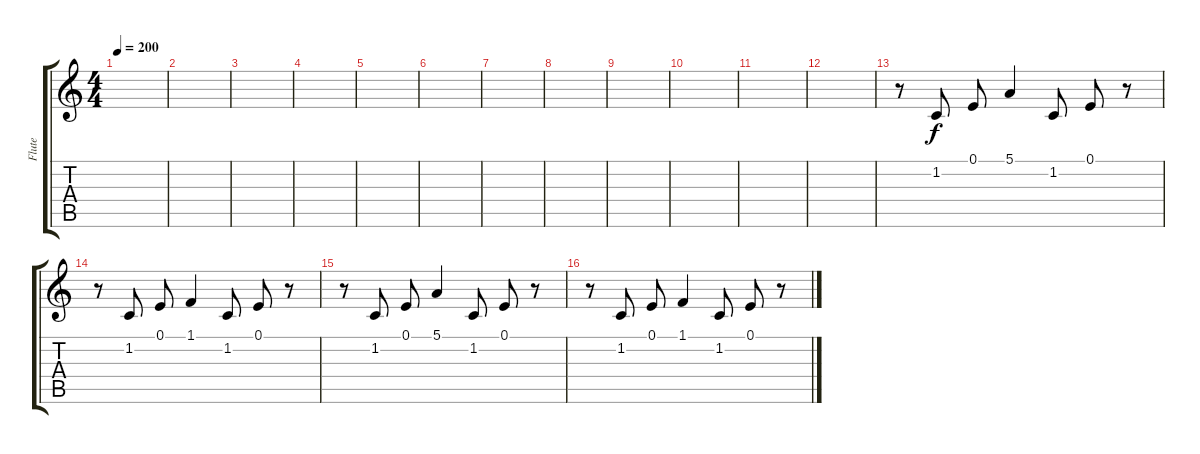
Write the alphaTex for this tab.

\track ("Flute" "Flute") {instrument flute}
\staff {score tabs}
\tuning (E4 B3 G3 D3 A2 E2) {hide}
\ts (4 4)
\tempo 200
\clef g2
\ks c
|
|
|
|
|
|
|
|
|
|
|
|
r.8 1.2.8 0.1.8 5.1.4 1.2.8 0.1.8 r.8 |
r.8 1.2.8 0.1.8 1.1.4 1.2.8 0.1.8 r.8 |
r.8 1.2.8 0.1.8 5.1.4 1.2.8 0.1.8 r.8 |
r.8 1.2.8 0.1.8 1.1.4 1.2.8 0.1.8 r.8
